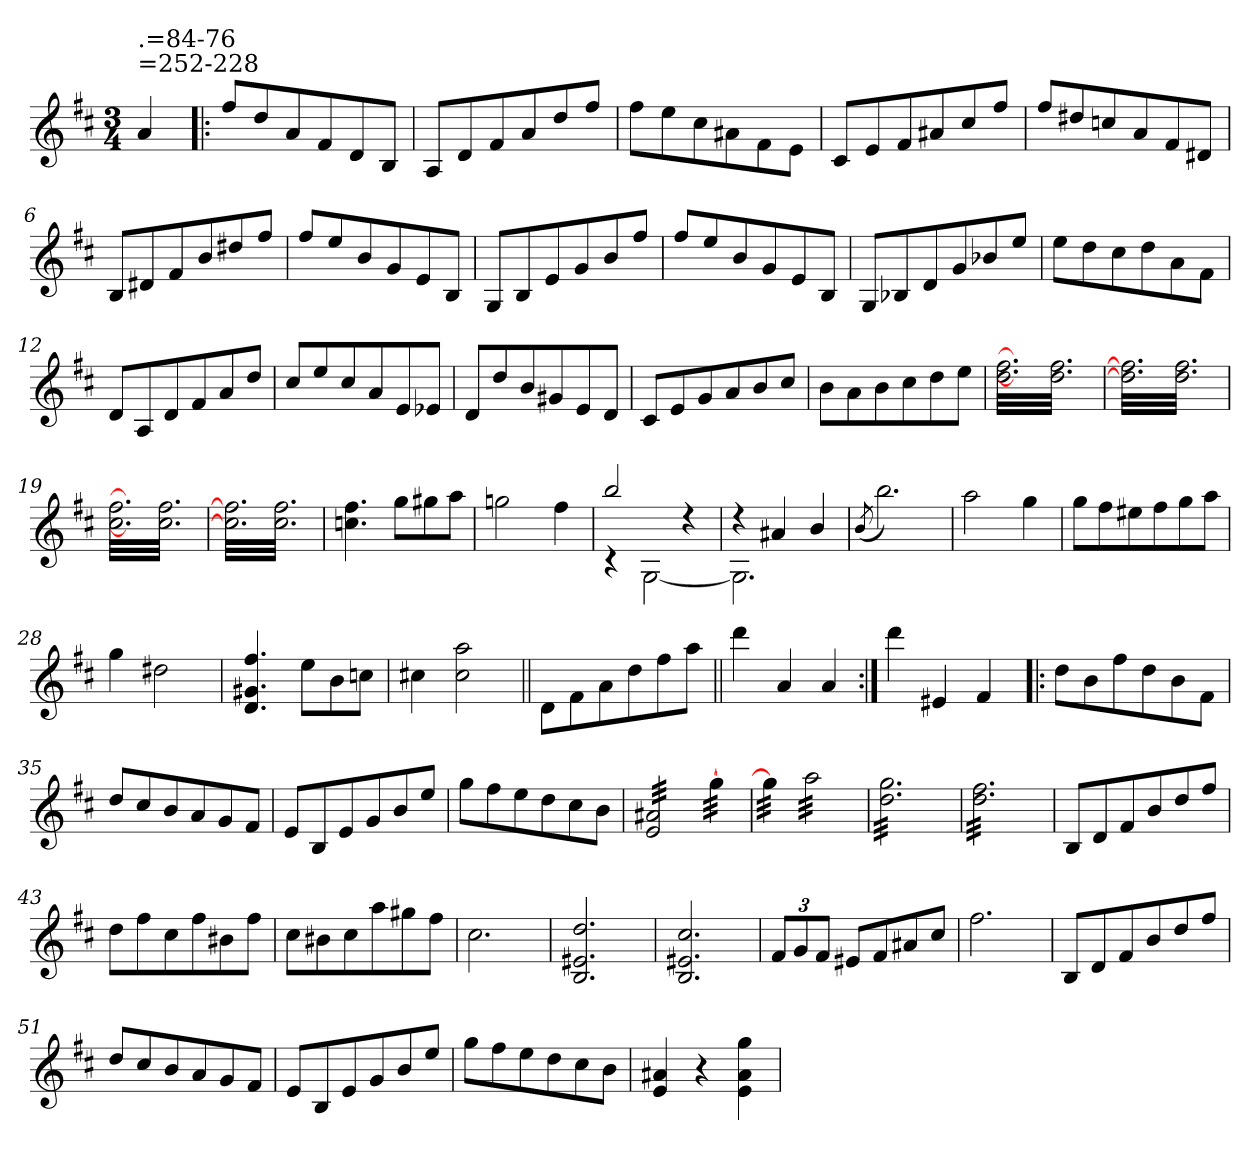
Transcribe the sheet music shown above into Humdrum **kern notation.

**kern
*part1
*staff1
*clefG2
*k[f#c#]
*D:
*M3/4
=
!LO:TX:a:t==252-228
!LO:TX:a:t=.=84-76
4a/
=1!|:
8ff#/L
8dd/
8a/
8f#/
8d/
8B/J
=2
8A/L
8d/
8f#/
8a/
8dd/
8ff#/J
=3
8ff#\L
8ee\
8cc#\
8a#X\
8f#\
8e\J
=4
8c#/L
8e/
8f#/
8a#X/
8cc#/
8ff#/J
=5
8ff#/L
8dd#X/
8ccn/
8a/
8f#/
8d#X/J
!!LO:LB:g=z
=6
8B/L
8d#X/
8f#/
8b/
8dd#X/
8ff#/J
=7
8ff#/L
8ee/
8b/
8g/
8e/
8B/J
=8
8G/L
8B/
8e/
8g/
8b/
8ff#/J
=9
8ff#/L
8ee/
8b/
8g/
8e/
8B/J
=10
8G/L
8B-X/
8d/
8g/
8b-X/
8ee/J
!!LO:LB:g=z
=11
8ee\L
8dd\
8cc#\
8dd\
8a\
8f#\J
=12
8d/L
8A/
8d/
8f#/
8a/
8dd/J
=13
8cc#/L
8ee/
8cc#/
8a/
8e/
8e-X/J
=14
8d/L
8dd/
8b/
8g#X/
8e/
8d/J
=15
8c#/L
8e/
8g/
8a/
8b/
8cc#/J
=16
8b\L
8a\
8b\
8cc#\
8dd\
8ee\J
!!LO:LB:g=z
=17
*tremolo
[32dd\ [32ff#\LLL
32dd\ 32ff#\
32dd\ 32ff#\
32dd\ 32ff#\
32dd\ 32ff#\
32dd\ 32ff#\
32dd\ 32ff#\
32dd\ 32ff#\
32dd\ 32ff#\
32dd\ 32ff#\
32dd\ 32ff#\
32dd\ 32ff#\
32dd\ 32ff#\
32dd\ 32ff#\
32dd\ 32ff#\
32dd\ 32ff#\
32dd\ 32ff#\
32dd\ 32ff#\
32dd\ 32ff#\
32dd\ 32ff#\
32dd\ 32ff#\
32dd\ 32ff#\
32dd\ 32ff#\
32dd\ 32ff#\JJJ
=18
32dd\] 32ff#\]LLL
32dd\ 32ff#\
32dd\ 32ff#\
32dd\ 32ff#\
32dd\ 32ff#\
32dd\ 32ff#\
32dd\ 32ff#\
32dd\ 32ff#\
32dd\ 32ff#\
32dd\ 32ff#\
32dd\ 32ff#\
32dd\ 32ff#\
32dd\ 32ff#\
32dd\ 32ff#\
32dd\ 32ff#\
32dd\ 32ff#\
32dd\ 32ff#\
32dd\ 32ff#\
32dd\ 32ff#\
32dd\ 32ff#\
32dd\ 32ff#\
32dd\ 32ff#\
32dd\ 32ff#\
32dd\ 32ff#\JJJ
=19
[32cc#\ [32ff#\LLL
32cc#\ 32ff#\
32cc#\ 32ff#\
32cc#\ 32ff#\
32cc#\ 32ff#\
32cc#\ 32ff#\
32cc#\ 32ff#\
32cc#\ 32ff#\
32cc#\ 32ff#\
32cc#\ 32ff#\
32cc#\ 32ff#\
32cc#\ 32ff#\
32cc#\ 32ff#\
32cc#\ 32ff#\
32cc#\ 32ff#\
32cc#\ 32ff#\
32cc#\ 32ff#\
32cc#\ 32ff#\
32cc#\ 32ff#\
32cc#\ 32ff#\
32cc#\ 32ff#\
32cc#\ 32ff#\
32cc#\ 32ff#\
32cc#\ 32ff#\JJJ
=20
32cc#\] 32ff#\]LLL
32cc#\ 32ff#\
32cc#\ 32ff#\
32cc#\ 32ff#\
32cc#\ 32ff#\
32cc#\ 32ff#\
32cc#\ 32ff#\
32cc#\ 32ff#\
32cc#\ 32ff#\
32cc#\ 32ff#\
32cc#\ 32ff#\
32cc#\ 32ff#\
32cc#\ 32ff#\
32cc#\ 32ff#\
32cc#\ 32ff#\
32cc#\ 32ff#\
32cc#\ 32ff#\
32cc#\ 32ff#\
32cc#\ 32ff#\
32cc#\ 32ff#\
32cc#\ 32ff#\
32cc#\ 32ff#\
32cc#\ 32ff#\
32cc#\ 32ff#\JJJ
*Xtremolo
=21
4.ccn\ 4.ff#\
8gg\L
8gg#X\
8aa\J
=22
2ggn\
4ff#\
!!LO:LB:g=z
=23
*^
2bb/	4rc
.	[<2G\
4rdd	.
=24	=24
4rdd	2.G\]
4a#X/	.
4b/	.
*v	*v
=25
(>8qb/
2.bb\)
=26
2aa\
4gg\
=27
8gg\L
8ff#\
8ee#X\
8ff#\
8gg\
8aa\J
=28
4gg\
2dd#X\
!!LO:LB:g=z
=29
4.d/ 4.g#X/ 4.ff#/
8ee\L
8b\
8ccn\J
=30
4cc#X\
2cc#\ 2aa\
=31||
8d\L
8f#\
8a\
8dd\
8ff#\
8aa\J
=32||
4ddd\
4a/
4a/
=33:|!
4ddd\
4e#X/
4f#/
!!LO:LB:g=z
=34!|:
8dd\L
8b\
8ff#\
8dd\
8b\
8f#\J
=35
8dd/L
8cc#/
8b/
8a/
8g/
8f#/J
=36
8e/L
8B/
8e/
8g/
8b/
8ee/J
=37
8gg\L
8ff#\
8ee\
8dd\
8cc#\
8b\J
=38
*tremolo
32e/ 32a#X/LLL
32e/ 32a#X/
32e/ 32a#X/
32e/ 32a#X/
32e/ 32a#X/
32e/ 32a#X/
32e/ 32a#X/
32e/ 32a#X/
32e/ 32a#X/
32e/ 32a#X/
32e/ 32a#X/
32e/ 32a#X/
32e/ 32a#X/
32e/ 32a#X/
32e/ 32a#X/
32e/ 32a#X/JJJ
[32gg\LLL
32gg\
32gg\
32gg\
32gg\
32gg\
32gg\
32gg\JJJ
=39
32gg\]LLL
32gg\
32gg\
32gg\
32gg\
32gg\
32gg\
32gg\JJJ
32aa\LLL
32aa\
32aa\
32aa\
32aa\
32aa\
32aa\
32aa\
32aa\
32aa\
32aa\
32aa\
32aa\
32aa\
32aa\
32aa\JJJ
!!LO:LB:g=z
=40
32dd\ 32gg\LLL
32dd\ 32gg\
32dd\ 32gg\
32dd\ 32gg\
32dd\ 32gg\
32dd\ 32gg\
32dd\ 32gg\
32dd\ 32gg\
32dd\ 32gg\
32dd\ 32gg\
32dd\ 32gg\
32dd\ 32gg\
32dd\ 32gg\
32dd\ 32gg\
32dd\ 32gg\
32dd\ 32gg\
32dd\ 32gg\
32dd\ 32gg\
32dd\ 32gg\
32dd\ 32gg\
32dd\ 32gg\
32dd\ 32gg\
32dd\ 32gg\
32dd\ 32gg\JJJ
=41
32dd\ 32ff#\LLL
32dd\ 32ff#\
32dd\ 32ff#\
32dd\ 32ff#\
32dd\ 32ff#\
32dd\ 32ff#\
32dd\ 32ff#\
32dd\ 32ff#\
32dd\ 32ff#\
32dd\ 32ff#\
32dd\ 32ff#\
32dd\ 32ff#\
32dd\ 32ff#\
32dd\ 32ff#\
32dd\ 32ff#\
32dd\ 32ff#\
32dd\ 32ff#\
32dd\ 32ff#\
32dd\ 32ff#\
32dd\ 32ff#\
32dd\ 32ff#\
32dd\ 32ff#\
32dd\ 32ff#\
32dd\ 32ff#\JJJ
*Xtremolo
=42
8B/L
8d/
8f#/
8b/
8dd/
8ff#/J
=43
8dd\L
8ff#\
8cc#\
8ff#\
8b#X\
8ff#\J
=44
8cc#\L
8b#X\
8cc#\
8aa\
8gg#X\
8ff#\J
=45
2.cc#\
!!LO:LB:g=z
=46
2.B/ 2.e#X/ 2.dd/
=47
2.B/ 2.e#X/ 2.cc#/
=48
12f#/L
12g/
12f#/J
8e#X/L
8f#/
8a#X/
8cc#/J
=49
2.ff#\
=50
8B/L
8d/
8f#/
8b/
8dd/
8ff#/J
=51
8dd/L
8cc#/
8b/
8a/
8g/
8f#/J
!!LO:PB:g=z
=52
8e/L
8B/
8e/
8g/
8b/
8ee/J
=53
8gg\L
8ff#\
8ee\
8dd\
8cc#\
8b\J
=54
4e/ 4a#X/
4r
4e\ 4a#\ 4gg\
=
*-
